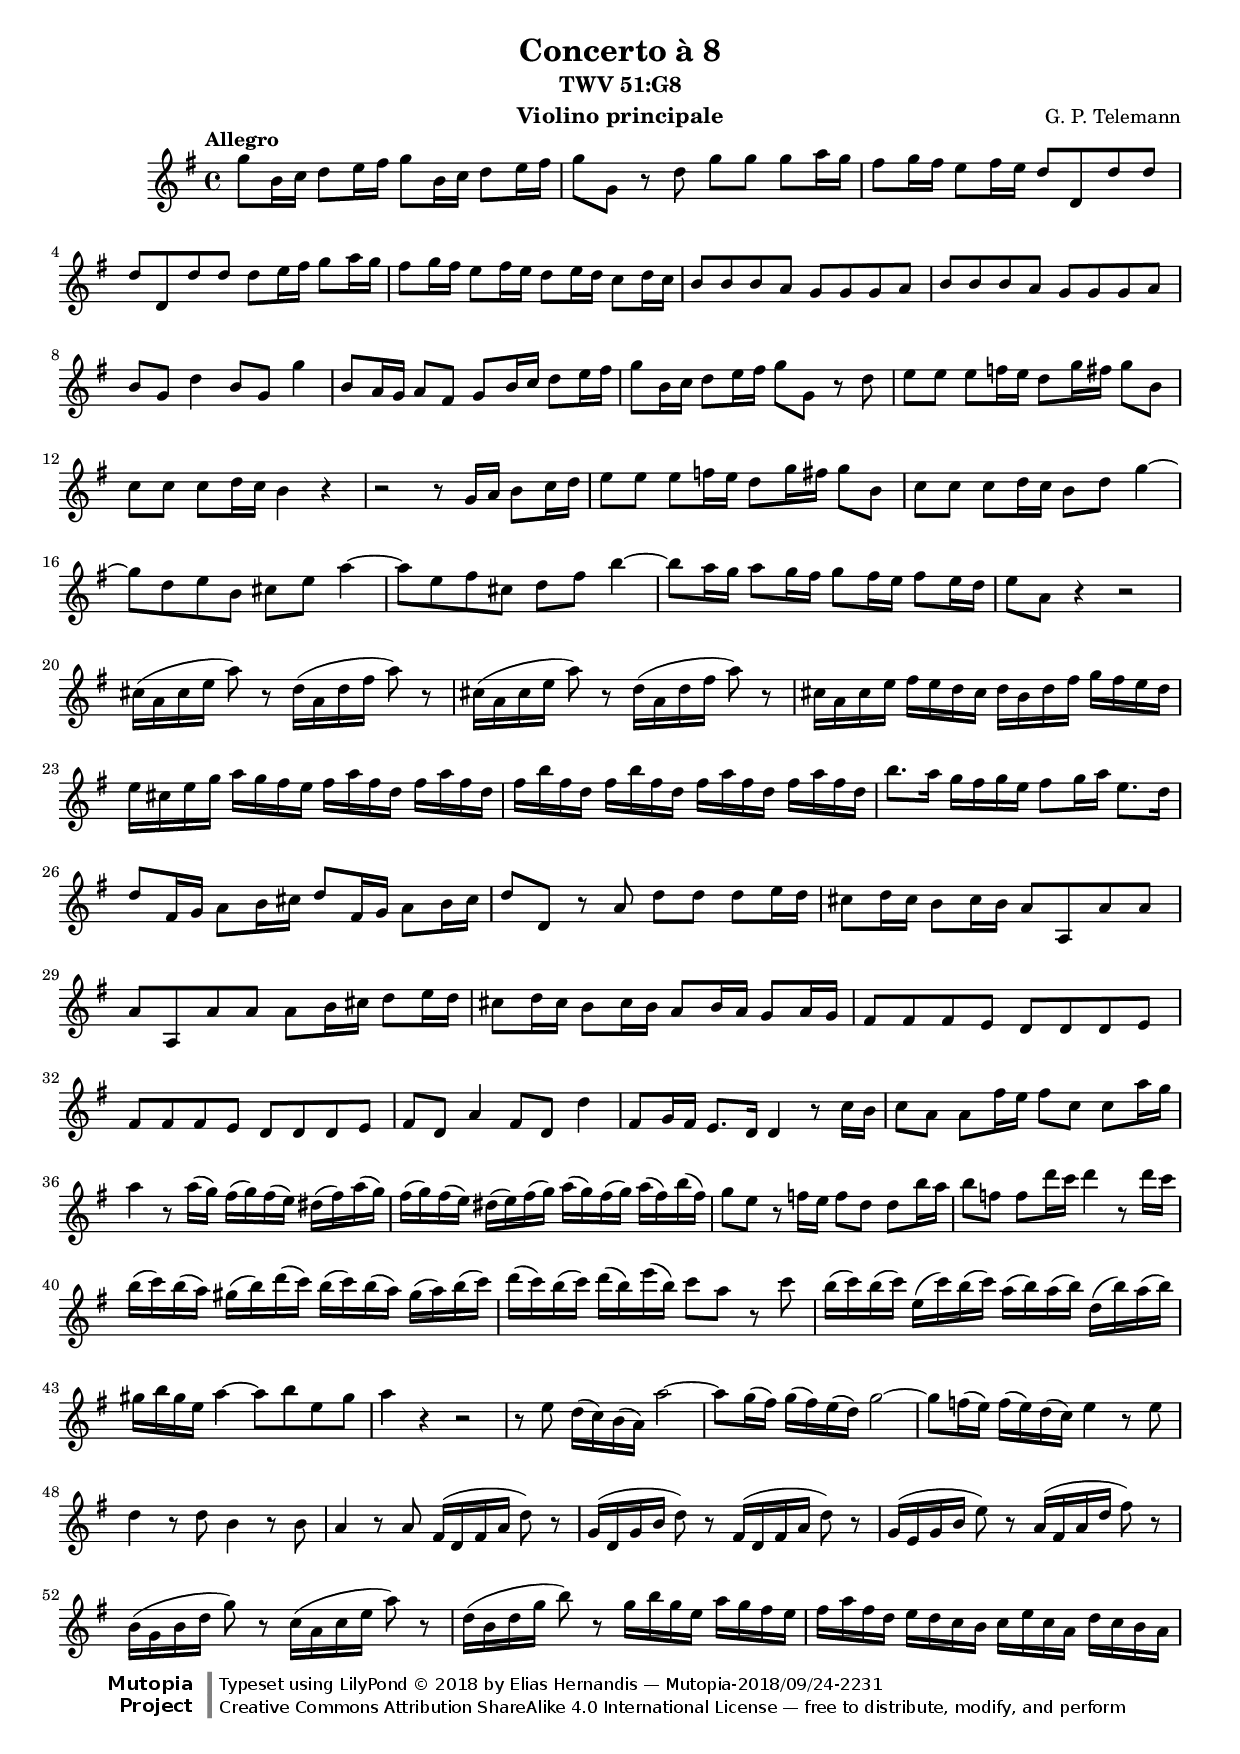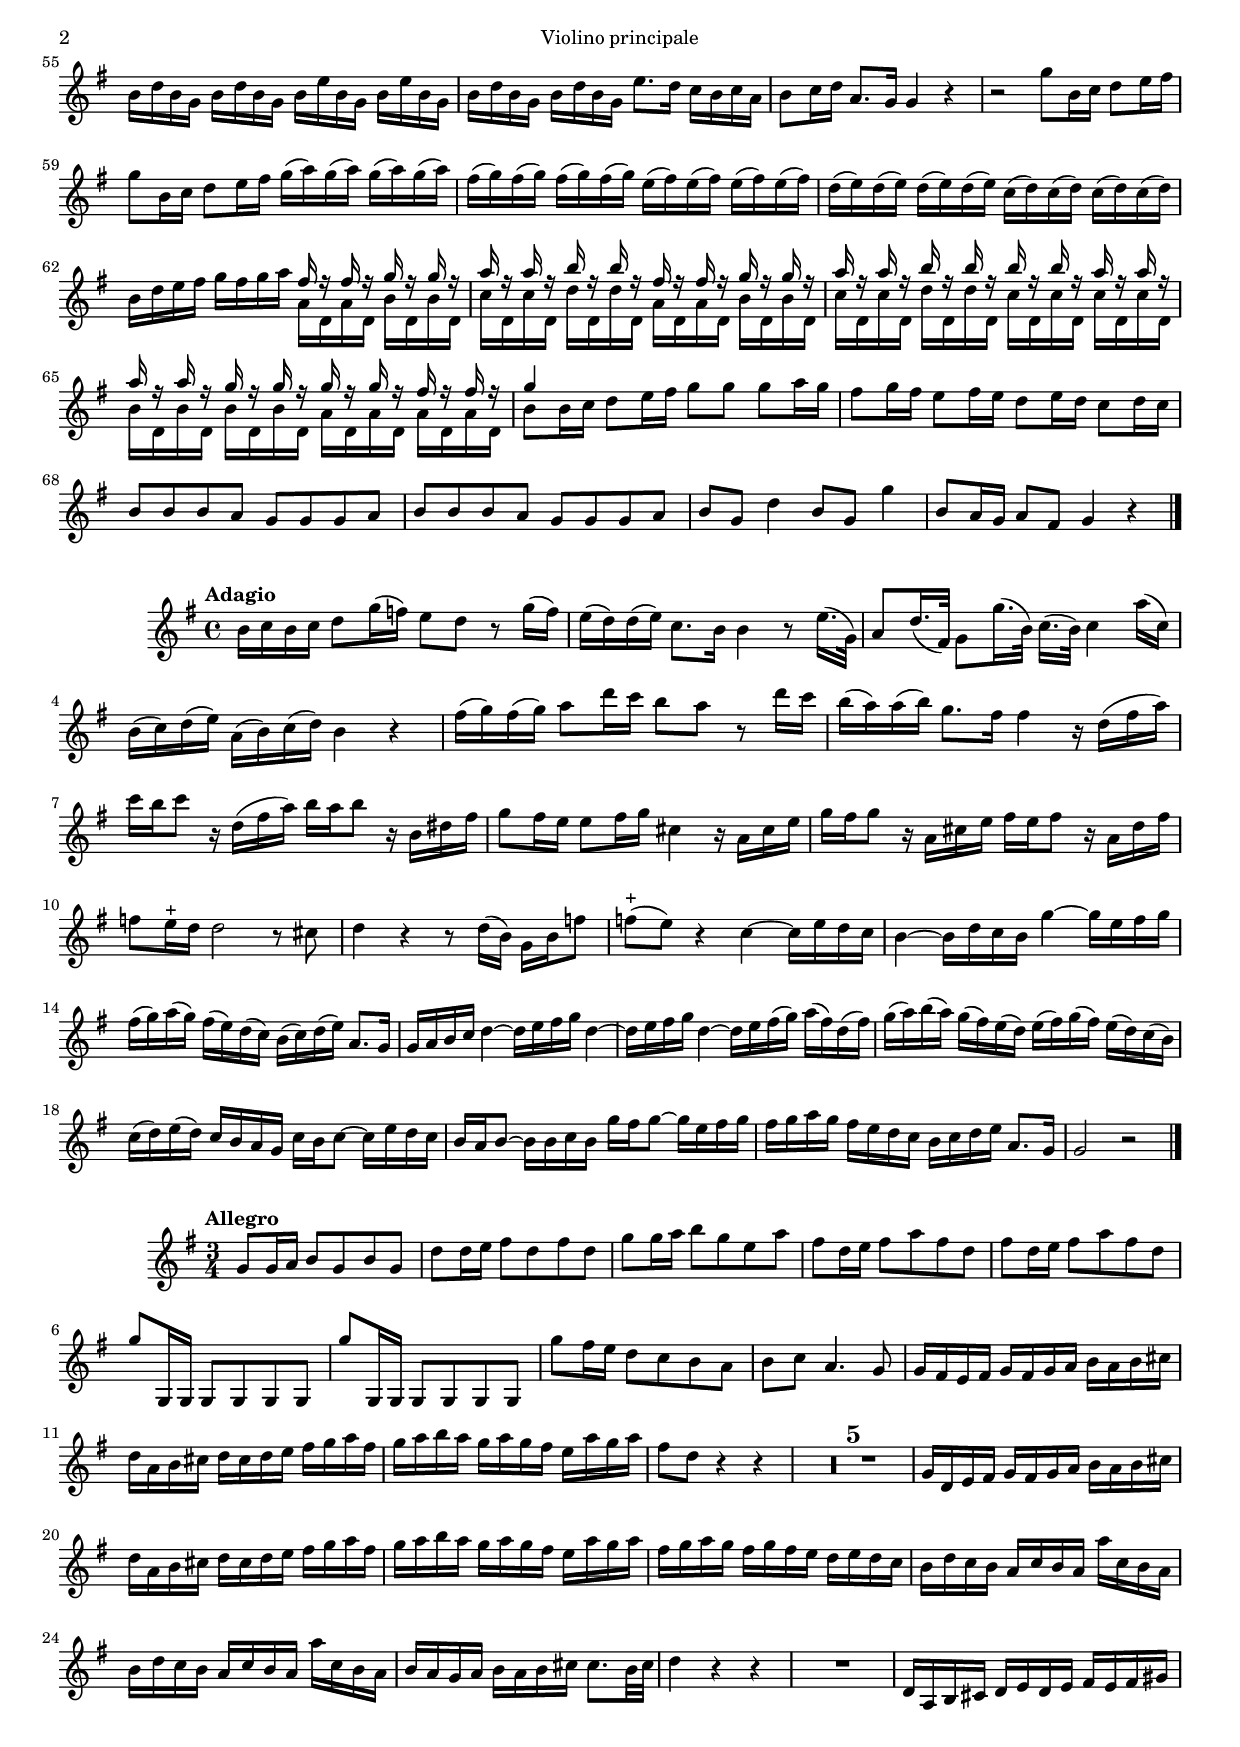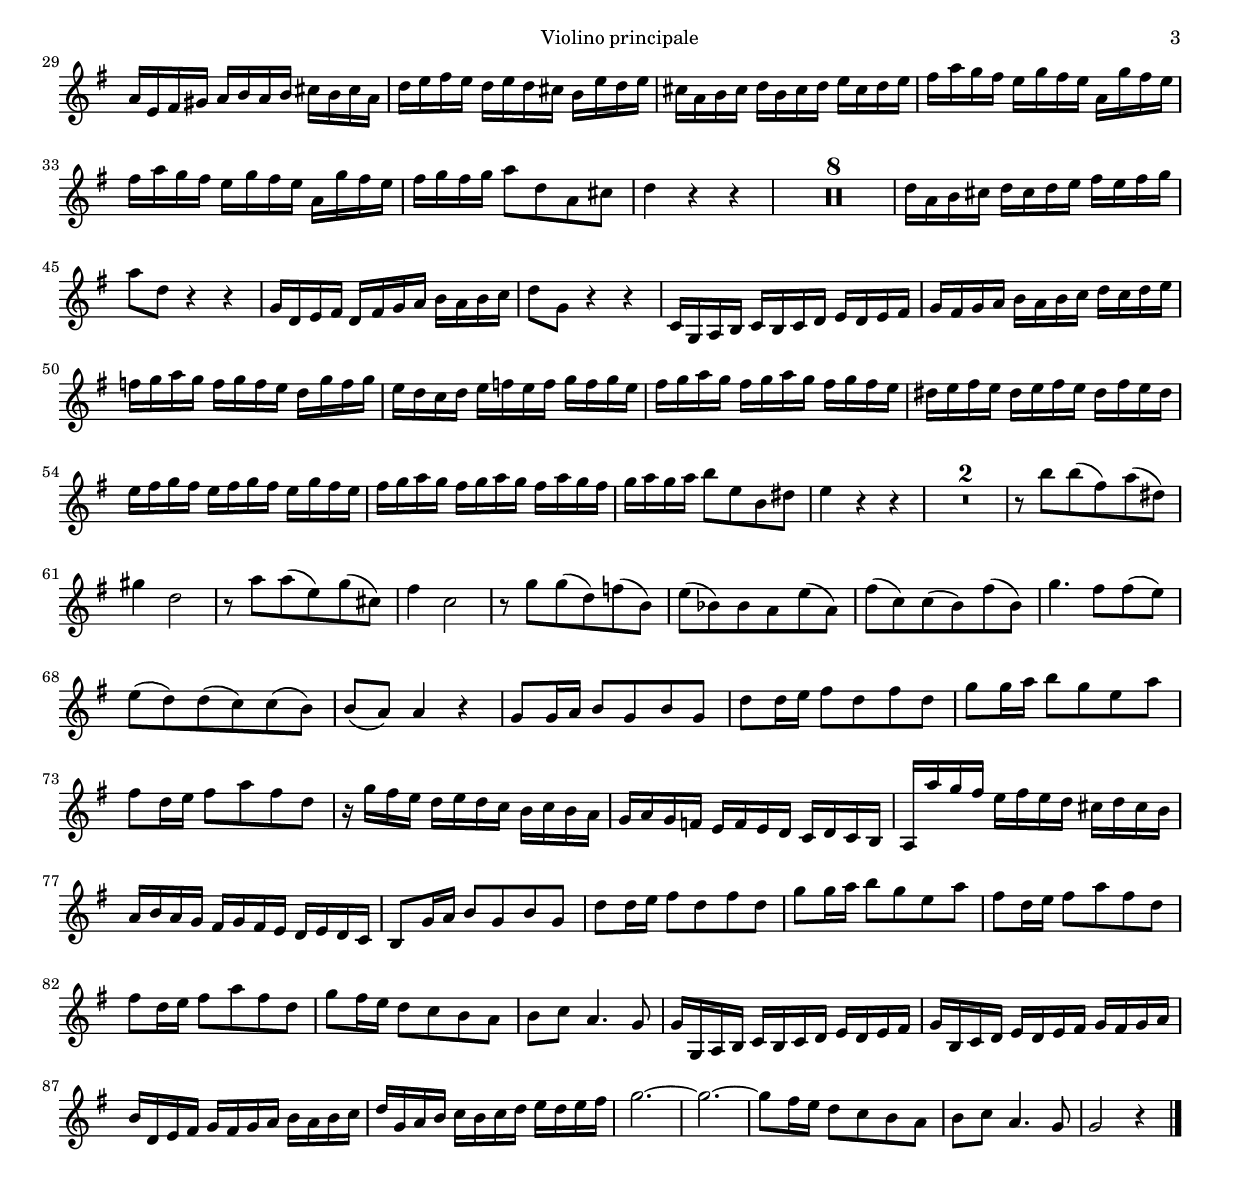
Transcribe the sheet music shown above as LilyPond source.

\version "2.18.2"
\include "../util.ily"

principaleFirstMov = \relative c'' {
  \globalFirstMov
    g'8 b,16 c d8 e16 fis
    g8 b,16 c d8 e16 fis
  | g8 g, r d'
    g g g a16 g
  | fis8 g16 fis e8 fis16 e
    d8 d, d' d
  | d8 d, d' d
    d e16 fis g8 a16 g
  | fis8 g16 fis e8 fis16 e
    d8 e16 d c8 d16 c
  | b8 b b a
    g g g a
  | b8 b b a
    g g g a
  | b g d'4
    b8 g g'4
  | b,8 a16 g a8 fis
    g b16 c d8 e16 fis

    % 10
  | g8 b,16 c d8 e16 fis
    g8 g, r d'
  | e e e f16 e
    d8 g16 fis g8 b,
  | c c c d16 c
    b4 r
  | r2
    r8 g16 a b8 c16 d16
  | e8 e e f16 e
    d8 g16 fis g8 b,
  | c c c d16 c
    b8 d g4~
  | g8 d e b
    cis e a4~
  | a8 e fis cis
    d fis b4~
  | b8 a16 g a8 g16 fis
    g8 fis16 e fis8 e16 d
  | e8 a, r4
    r2

    % 20
  | cis16( a cis e a8) r8
    d,16( a d fis a8) r8
  | cis,16( a cis e a8) r8
    d,16( a d fis a8) r8
  | cis,16 a cis e fis e d cis
    d b d fis g fis e d
  | e cis e g a g fis e
    fis a fis d fis a fis d
  | fis b fis d fis b fis d
    fis a fis d fis a fis d
  | b'8. a16 g fis g e
    fis8 g16 a e8. d16
  | d8 fis,16 g a8 b16 cis
    d8 fis,16 g a8 b16 cis
  | d8 d, r a'
    d d d e16 d
  | cis8 d16 cis b8 cis16 b
    a8 a, a' a
  | a a, a' a
    a b16 cis d8 e16 d

    % 30
  | cis8 d16 cis b8 cis16 b
    a8 b16 a g8 a16 g
  | fis8 fis fis e
    d d d e
  | fis8 fis fis e
    d d d e
  | fis d a'4
    fis8 d d'4
  | fis,8 g16 fis e8. d16
    d4 r8 c'16 b
  | c8 a a fis'16 e
    fis8 c c a'16 g
  | a4 r8 a16( g)
    fis( g) fis( e) dis( fis) a( g)
  | fis( g) fis( e) dis( e) fis( g)
    a( g) fis( g) a( fis) b( fis)
  | g8 e r f16 e
    f8 d d b'16 a
  | b8 f f d'16 c
    d4 r8 d16 c

    % 40
  | b( c) b( a) gis( b) d( c)
    b( c) b( a) gis( a) b( c)
  | d( c) b( c) d( b) e( b)
    c8 a r c
  | b16( c) b( c) e,( c') b( c)
    a( b) a( b) d,( b') a( b)
  | gis b gis e a4~
    a8 b e, gis
  | a4 r
    r2
  | r8 e d16( c) b( a)
    a'2~
  | a8 g16( fis) g( fis) e( d)
    g2~
  | g8 f16( e) f( e) d( c)
    e4 r8 e
  | d4 r8 d
    b4 r8 b
  | a4 r8 a
    fis16( d fis a d8) r

    % 50
  | g,16( d g b d8) r
    fis,16( d fis a d8) r
  | g,16( e g b e8) r
    a,16( fis a d fis8) r
  | b,16( g b d g8) r
    c,16( a c e a8) r % changed because all other parts have a minor chord
  | d,16( b d g b8) r
    g16 b g e a g fis e
  | fis a fis d e d c b
    c e c a d c b a
  | b d b g b d b g
    b e b g b e b g
  | b d b g b d b g
    e'8. d16 c b c a
  | b8 c16 d a8. g16
    g4 r
  | r2
    g'8 b,16 c d8 e16 fis
  | g8 b,16 c d8 e16 fis
    g( a) g(a ) g( a) g( a)

    % 60
  | fis( g) fis( g) fis( g) fis( g)
    e( fis) e( fis) e( fis) e( fis)
  | d( e) d( e) d( e) d( e)
    c( d) c( d) c( d) c( d)
  | b d e fis g fis g a

  << { % soprano
    fis r fis r g r g r
  | a r a r b r b r
    fis r fis r g r g r
  | a r a r b r b r
    b r b r a r a r
  | a r a r g r g r
    g r g r fis r fis r
  | g4 }
  \\ { % alto
    a,16 d, a' d, b' d, b' d,
  | c' d, c' d, d' d, d' d,
    a' d, a' d, b' d, b' d,
  | c' d, c' d, d' d, d' d,
    c' d, c' d, c' d, c' d,
  | b' d, b' d, b' d, b' d,
    a' d, a' d, a' d, a' d,
  | b'8 b16 c d8 e16 fis
  } >>
    g8 g g a16 g
  | fis8 g16 fis e8 fis16 e
    d8 e16 d c8 d16 c
  | b8 b b a
    g g g a
  | b8 b b a
    g g g a

    % 70
  | b g d'4
    b8 g g'4
  | b,8 a16 g a8 fis
    g4 r
  \bar "|."
}

principaleSecondMov = \relative c'' {
  \globalSecondMov
    % slurs between the first 16ths apear on the oboe1 part, but not on the principale
    b16 c b c d8 g16( f) e8 d r g16( f)
  | e( d) d( e) c8. b16 b4 r8 e16.( g,32)
  | a8 d16.( fis,32) g8 g'16.( b,32) c16.( b32) c4 a'16( c,)
  | b( c) d( e) a,( b) c( d) b4 r
  | fis'16( g) fis( g) a8 d16 c b8 a r d16 c
  | b( a) a( b) g8. fis16 fis4 r16 d( fis a)
  | c b c8 r16 d,( fis a) b a b8 r16 b, dis fis
  | g8 fis16 e e8 fis16 g cis,4 r16 a cis e
  | g fis g8 r16 a, cis e fis e fis8 r16 a, d fis
  | f8 e16^"+" d d2 r8 cis
  | d4 r r8 d16( b) g b f'8
  | f^"+"( e) r4 c~ c16 e d c
  | b4~ b16 d c b g'4~ g16 e fis g
  | fis( g) a( g) fis( e) d( c) b( c) d( e) a,8. g16
  | g a b c d4~ d16 e fis g d4~
  | d16 e fis g d4~ d16 e fis( g) a( fis) d( fis)
  | g( a) b( a) g( fis) e( d) e( fis) g( fis) e( d) c( b)
  | c( d) e( d) c b a g c b c8~ c16 e d c
  | b a b8~ b16 b c b g' fis g8~ g16 e fis g
  | fis g a g fis e d c b c d e a,8. g16
  | g2 r2
  \bar "|."
}

principaleThirdMov = \relative c'' {
  \globalThirdMov
    g8 g16 a b8 g b g
  | d' d16 e fis8 d fis d
  | g g16 a b8 g e a
  | fis d16 e fis8 a fis d
  | fis d16 e fis8 a fis d
  | g g,,16 g g8 g g g
  | g'' g,,16 g g8 g g g
  | g'' fis16 e d8 c b a
  | b c a4. g8
  | g16 fis e fis g fis g a b a b cis
  | d a b cis d cis d e fis g a fis
  | g a b a g a g fis e a g a
  | fis8 d r4 r
  | R2.*5
  | g,16 d e fis g fis g a b a b cis
  | d a b cis d cis d e fis g a fis
  | g a b a g a g fis e a g a
  | fis g a g fis g fis e d e d c
  | b d c b a c b a a' c, b a
  | b d c b a c b a a' c, b a
  | b a g a b a b cis cis8. b32 cis
  | d4 r r
  | R2.
  | d,16 a b cis d e d e fis e fis gis
  | a e fis gis a b a b cis b cis a
  | d e fis e d e d cis b e d e
  | cis a b cis d b cis d e cis d e
  | fis a g fis e g fis e a, g' fis e
  | fis a g fis e g fis e a, g' fis e
  | fis g fis g a8 d, a cis
  | d4 r r
  | R2.*8
  | d16 a b cis d cis d e fis e fis g
  | a8 d, r4 r
  | g,16 d e fis d fis g a b a b c
  | d8 g, r4 r
  | c,16 g a b c b c d e d e fis
  | g fis g a b a b c d c d e
  | f g a g f g f e d g f g
  | e d c d e f e f g f g e
  | fis g a g fis g a g fis g fis e
  | dis e fis e dis e fis e dis fis e dis
  | e fis g fis e fis g fis e g fis e
  | fis g a g fis g a g fis a g fis
  | g a g a b8 e, b dis
  | e4 r r
  | R2.*2
  | r8 b' b( fis) a( dis,)
  | gis4 d2
  | r8 a' a( e) g( cis,)
  | fis4 c2
  | r8 g' g( d) f( b,)
  | e( bes) bes a e'( a,)
  | fis'( c) c( b) fis'( b,)
  | g'4. fis8 fis( e)
  | e( d) d( c) c( b)
  | b( a) a4 r
  | g8 g16 a b8 g b g
  | d' d16 e fis8 d fis d
  | g g16 a b8 g e a
  | fis d16 e fis8 a fis d
  | r16 g fis e d e d c b c b a
  | g a g f e f e d c d c b
  | a a'' g fis e fis e d cis d cis b
  | a b a g fis g fis e d e d c
  | b8 g'16 a b8 g b g
  | d' d16 e fis8 d fis d
  | g g16 a b8 g e a
  | fis d16 e fis8 a fis d
  | fis d16 e fis8 a fis d
  | g fis16 e d8 c b a
  | b c a4. g8
  | g16 g, a b c b c d e d e fis
  | g b, c d e d e fis g fis g a
  | b d, e fis g fis g a b a b c
  | d g, a b c b c d e d e fis
  | g2.~
  | g~
  | g8 fis16 e d8 c b a
  | b c a4. g8
  | g2 r4
  \bar "|."
}


\header { instrument = "Violino principale" }
\score {
  \principaleFirstMov
}

\score { \principaleSecondMov }

\score { \principaleThirdMov }
